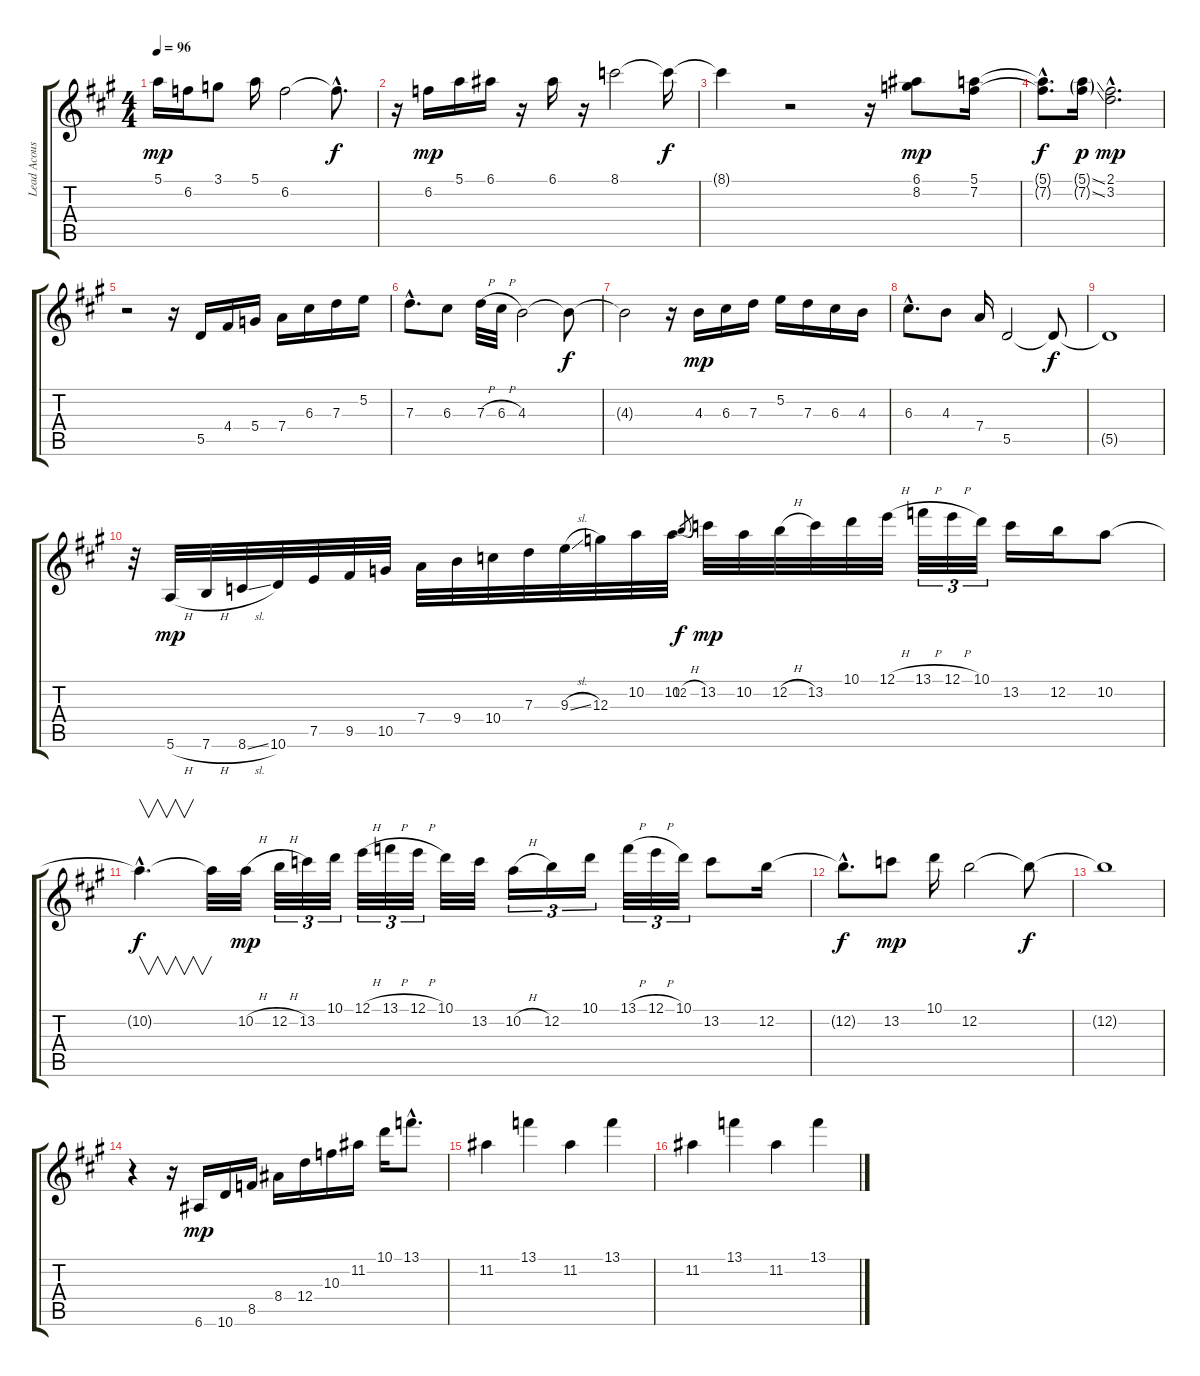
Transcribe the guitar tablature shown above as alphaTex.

\track ("Lead Acoustic - Criss Oliva" "Lead Acous") {instrument acousticguitarsteel}
\staff {score tabs}
\tuning (E4 B3 G3 D3 A2 E2) {hide}
\ts (4 4)
\tempo 96
\clef g2
\ks a
5.1.16{dy mp} 6.2.16 3.1.8 5.1.16 6.2.2 6.2{hac t}.8{d dy f} |
r.16 6.2.16{dy mp} 5.1.16 6.1.16 r.16 6.1.16 r.16 8.1.2 8.1{t}.16{dy f} |
8.1{t}.4 r.2 r.16 (6.1 8.2).8{dy mp} (5.1 7.2).16 |
(5.1{hac t} 7.2{hac t}).8{d dy f} (5.1{ss g} 7.2{ss g}).16{dy p} (2.1{hac} 3.2{hac}).2{d dy mp} |
r.2 r.16 5.5.16 4.4.16 5.4.16 7.4.16 6.3.16 7.3.16 5.2.16 |
7.3{hac}.8{d} 6.3.8 7.3{h}.32 6.3{h}.32 4.3.2 4.3{t}.8{dy f} |
4.3{t}.2 r.16 4.3.16{dy mp} 6.3.16 7.3.16 5.2.16 7.3.16 6.3.16 4.3.16 |
6.3{hac}.8{d} 4.3.8 7.4.16 5.5.2 5.5{t}.8{dy f} |
5.5{t}.1 |
r.32 5.6{h}.32{dy mp} 7.6{h}.32 8.6{sl}.32 10.6.32 7.5.32 9.5.32 10.5.32 7.4.32 9.4.32 10.4.32 7.3.32 9.3{sl}.32 12.3.32 10.2.32 10.2.32 12.2{h}.8{gr dy f} 13.2.32{dy mp} 10.2.32 12.2{h}.32 13.2.32 10.1.32 12.1{h}.32 13.1{h}.32{tu (3 2)} 12.1{h}.32{tu (3 2)} 10.1.32{tu (3 2)} 13.2.16 12.2.16 10.2.8 |
10.2{hac t}.4{v d dy f} 10.2{t}.32 10.2{h}.32{dy mp} 12.2{h}.32{tu (3 2)} 13.2.32{tu (3 2)} 10.1.32{tu (3 2)} 12.1{h}.32{tu (3 2)} 13.1{h}.32{tu (3 2)} 12.1{h}.32{tu (3 2)} 10.1.32 13.2.32 10.2{h}.16{tu (3 2)} 12.2.16{tu (3 2)} 10.1.16{tu (3 2)} 13.1{h}.32{tu (3 2)} 12.1{h}.32{tu (3 2)} 10.1.32{tu (3 2)} 13.2.8 12.2.16 |
12.2{hac t}.8{d dy f} 13.2.8{dy mp} 10.1.16 12.2.2 12.2{t}.8{dy f} |
12.2{t}.1 |
r.4 r.16 6.6.16{dy mp} 10.6.16 8.5.16 8.4.16 12.4.16 10.3.16 11.2.16 10.1.16 13.1{hac}.8{d} |
11.2.4 13.1.4 11.2.4 13.1.4 |
11.2.4 13.1.4 11.2.4 13.1.4
